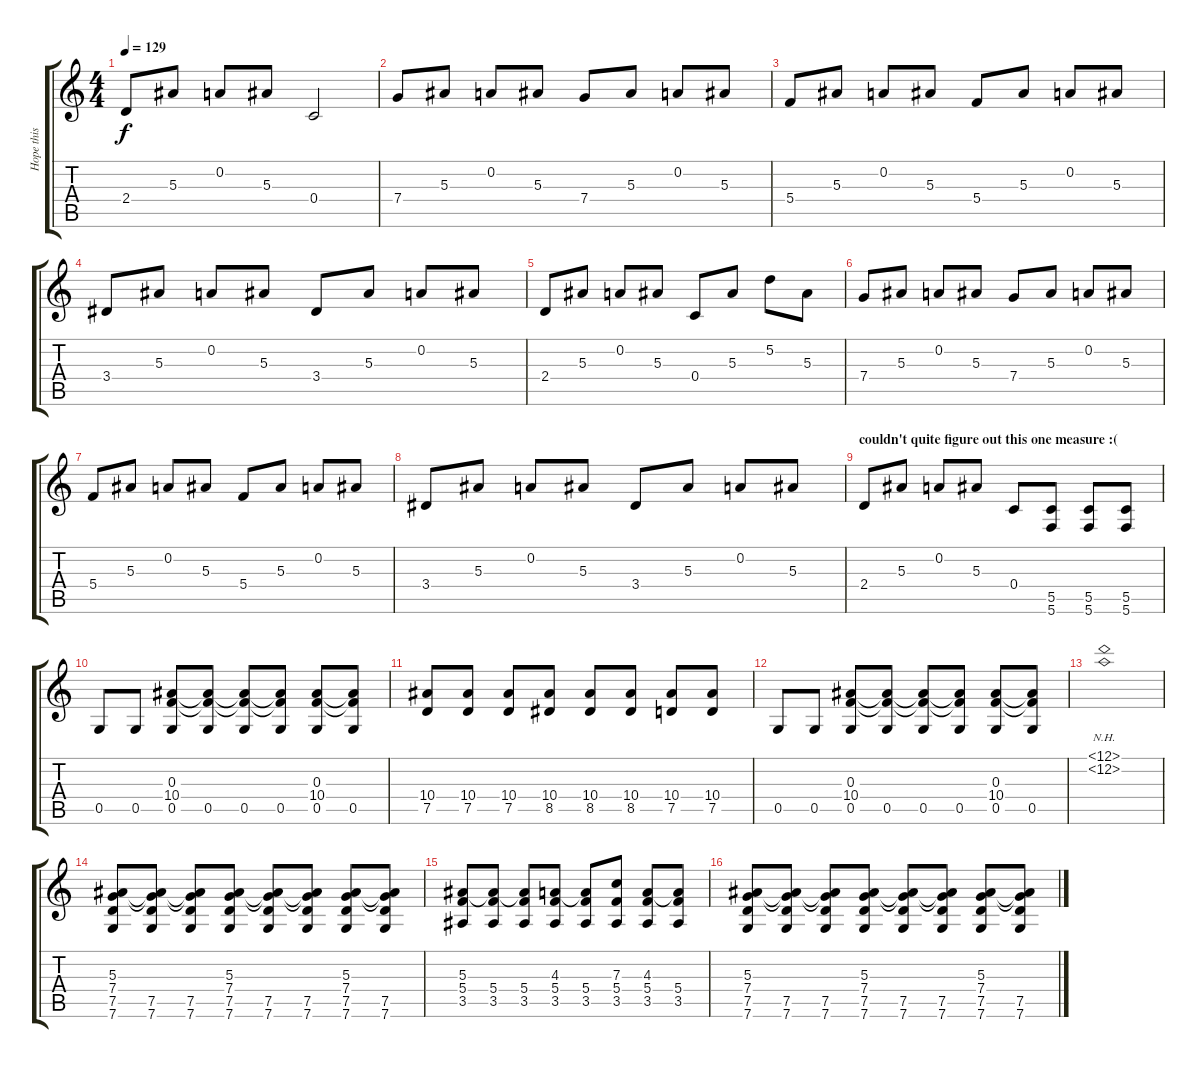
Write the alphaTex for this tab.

\track ("Hope this helps :)" "Hope this ") {instrument acousticguitarsteel}
\staff {score tabs}
\tuning (D4 A3 F3 C3 G2 C2) {hide}
\ts (4 4)
\tempo 129
\clef g2
\ks c
2.4.8{dy f} 5.3.8 0.2.8 5.3.8 0.4.2 |
7.4.8 5.3.8 0.2.8 5.3.8 7.4.8 5.3.8 0.2.8 5.3.8 |
5.4.8 5.3.8 0.2.8 5.3.8 5.4.8 5.3.8 0.2.8 5.3.8 |
3.4.8 5.3.8 0.2.8 5.3.8 3.4.8 5.3.8 0.2.8 5.3.8 |
2.4.8 5.3.8 0.2.8 5.3.8 0.4.8 5.3.8 5.2.8 5.3.8 |
7.4.8 5.3.8 0.2.8 5.3.8 7.4.8 5.3.8 0.2.8 5.3.8 |
5.4.8 5.3.8 0.2.8 5.3.8 5.4.8 5.3.8 0.2.8 5.3.8 |
3.4.8 5.3.8 0.2.8 5.3.8 3.4.8 5.3.8 0.2.8 5.3.8 |
\section ("" "couldn't quite figure out this one measure :(")
2.4.8 5.3.8 0.2.8 5.3.8 0.4.8 (5.5 5.6).8 (5.5 5.6).8 (5.5 5.6).8 |
0.5.8 0.5.8 (0.3 10.4 0.5).8 (0.3{t} 10.4{t} 0.5).8 (0.3{t} 10.4{t} 0.5).8 (0.3{t} 10.4{t} 0.5).8 (0.3 10.4 0.5).8 (0.3{t} 10.4{t} 0.5).8 |
(10.4 7.5).8 (10.4 7.5).8 (10.4 7.5).8 (10.4 8.5).8 (10.4 8.5).8 (10.4 8.5).8 (10.4 7.5).8 (10.4 7.5).8 |
0.5.8 0.5.8 (0.3 10.4 0.5).8 (0.3{t} 10.4{t} 0.5).8 (0.3{t} 10.4{t} 0.5).8 (0.3{t} 10.4{t} 0.5).8 (0.3 10.4 0.5).8 (0.3{t} 10.4{t} 0.5).8 |
(12.1{nh} 12.2{nh}).1 |
(5.3 7.4 7.5 7.6).8 (5.3{t} 7.4{t} 7.5 7.6).8 (5.3{t} 7.4{t} 7.5 7.6).8 (5.3 7.4 7.5 7.6).8 (5.3{t} 7.4{t} 7.5 7.6).8 (5.3{t} 7.4{t} 7.5 7.6).8 (5.3 7.4 7.5 7.6).8 (5.3{t} 7.4{t} 7.5 7.6).8 |
(5.3 5.4 3.5).8 (5.3{t} 5.4 3.5).8 (5.3{t} 5.4 3.5).8 (4.3 5.4 3.5).8 (4.3{t} 5.4 3.5).8 (7.3 5.4 3.5).8 (4.3 5.4 3.5).8 (4.3{t} 5.4 3.5).8 |
(5.3 7.4 7.5 7.6).8 (5.3{t} 7.4{t} 7.5 7.6).8 (5.3{t} 7.4{t} 7.5 7.6).8 (5.3 7.4 7.5 7.6).8 (5.3{t} 7.4{t} 7.5 7.6).8 (5.3{t} 7.4{t} 7.5 7.6).8 (5.3 7.4 7.5 7.6).8 (5.3{t} 7.4{t} 7.5 7.6).8
